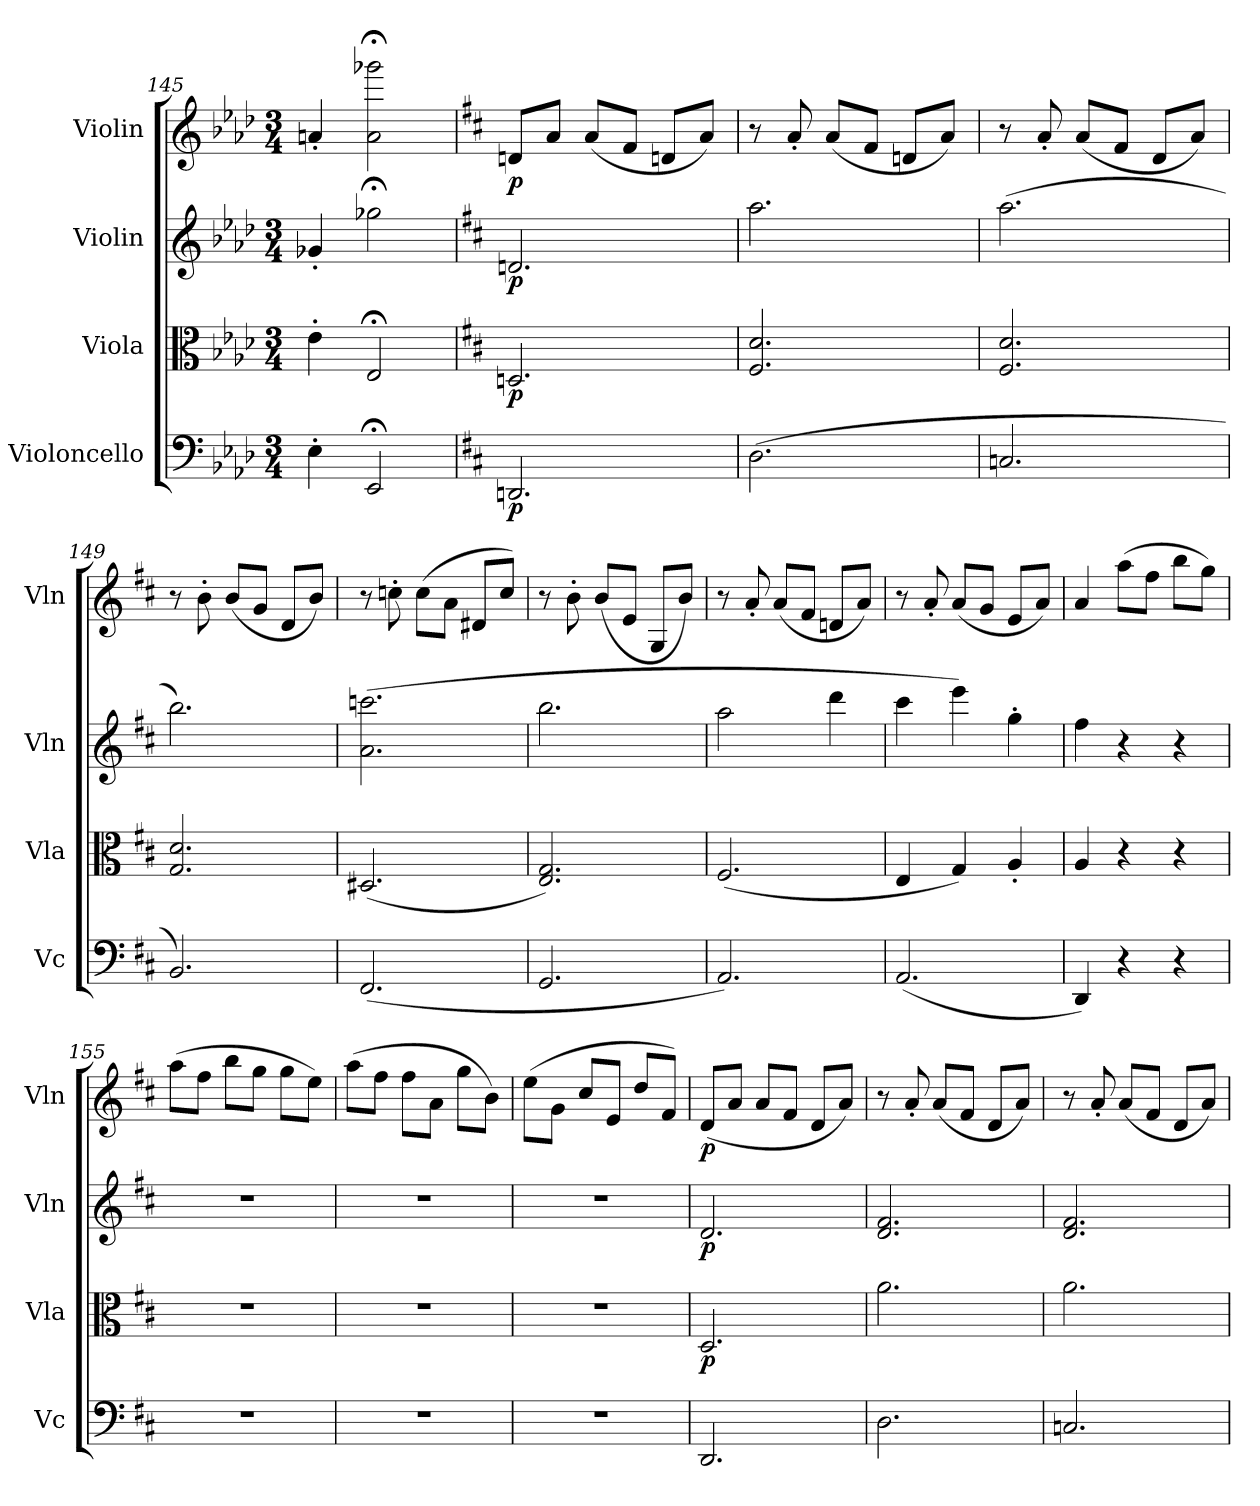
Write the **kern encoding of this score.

**kern	**dynam	**kern	**dynam	**kern	**dynam	**kern	**dynam
*part4	*part4	*part3	*part3	*part2	*part2	*part1	*part1
*staff4	*staff4	*staff3	*staff3	*staff2	*staff2	*staff1	*staff1
*I"Violoncello	*	*I"Viola	*	*I"Violin	*	*I"Violin	*
*I'Vc	*	*I'Vla	*	*I'Vln	*	*I'Vln	*
*clefF4	*	*clefC3	*	*clefG2	*	*clefG2	*
*k[b-e-a-d-]	*	*k[b-e-a-d-]	*	*k[b-e-a-d-]	*	*k[b-e-a-d-]	*
*M3/4	*	*M3/4	*	*M3/4	*	*M3/4	*
=145	=145	=145	=145	=145	=145	=145	=145
4E-'\	.	4e-'\	.	4g-X'/	.	4an'/	.
2EE-;</	.	2E-;</	.	2gg-X;<\	.	2a;<\ 2ggg-X;<\	.
=146	=146	=146	=146	=146	=146	=146	=146
*k[f#c#]	*	*k[f#c#]	*	*k[f#c#]	*	*k[f#c#]	*
2.DDn/	p	2.Dn/	p	2.dn/	p	8dn/L	p
.	.	.	.	.	.	8a/J	.
.	.	.	.	.	.	(8a/L	.
.	.	.	.	.	.	8f#/J	.
.	.	.	.	.	.	8dn/L	.
.	.	.	.	.	.	8a/J)	.
=147	=147	=147	=147	=147	=147	=147	=147
(2.D\	.	2.F#/ 2.d/	.	2.aa\	.	8r	.
.	.	.	.	.	.	8a'/	.
.	.	.	.	.	.	(8a/L	.
.	.	.	.	.	.	8f#/J	.
.	.	.	.	.	.	8dn/L	.
.	.	.	.	.	.	8a/J)	.
=148	=148	=148	=148	=148	=148	=148	=148
2.Cn/	.	2.F#/ 2.d/	.	(2.aa\	.	8r	.
.	.	.	.	.	.	8a'/	.
.	.	.	.	.	.	(8a/L	.
.	.	.	.	.	.	8f#/J	.
.	.	.	.	.	.	8d/L	.
.	.	.	.	.	.	8a/J)	.
=149	=149	=149	=149	=149	=149	=149	=149
2.BB/)	.	2.G/ 2.d/	.	2.bb\)	.	8r	.
.	.	.	.	.	.	8b'\	.
.	.	.	.	.	.	(8b/L	.
.	.	.	.	.	.	8g/J	.
.	.	.	.	.	.	8d/L	.
.	.	.	.	.	.	8b/J)	.
=150	=150	=150	=150	=150	=150	=150	=150
(2.FF#/	.	(2.D#X/	.	(2.a\ 2.cccn\	.	8r	.
.	.	.	.	.	.	8ccn'\	.
.	.	.	.	.	.	(8cc\L	.
.	.	.	.	.	.	8a\J	.
.	.	.	.	.	.	8d#X/L	.
.	.	.	.	.	.	8cc/J)	.
=151	=151	=151	=151	=151	=151	=151	=151
2.GG/	.	2.E/ 2.G/)	.	2.bb\	.	8r	.
.	.	.	.	.	.	8b'\	.
.	.	.	.	.	.	(8b/L	.
.	.	.	.	.	.	8e/J	.
.	.	.	.	.	.	8G/L	.
.	.	.	.	.	.	8b/J)	.
=152	=152	=152	=152	=152	=152	=152	=152
2.AA/)	.	(2.F#/	.	2aa\	.	8r	.
.	.	.	.	.	.	8a'/	.
.	.	.	.	.	.	(8a/L	.
.	.	.	.	.	.	8f#/J	.
.	.	.	.	4ddd\	.	8dn/L	.
.	.	.	.	.	.	8a/J)	.
=153	=153	=153	=153	=153	=153	=153	=153
(2.AA/	.	4E/	.	4ccc#\	.	8r	.
.	.	.	.	.	.	8a'/	.
.	.	4G/)	.	4eee\)	.	(8a/L	.
.	.	.	.	.	.	8g/J	.
.	.	4A'/	.	4gg'\	.	8e/L	.
.	.	.	.	.	.	8a/J)	.
=154	=154	=154	=154	=154	=154	=154	=154
4DD/)	.	4A/	.	4ff#\	.	4a/	.
4r	.	4r	.	4r	.	(8aa\L	.
.	.	.	.	.	.	8ff#\J	.
4r	.	4r	.	4r	.	8bb\L	.
.	.	.	.	.	.	8gg\J)	.
=155	=155	=155	=155	=155	=155	=155	=155
2.r	.	2.r	.	2.r	.	(8aa\L	.
.	.	.	.	.	.	8ff#\J	.
.	.	.	.	.	.	8bb\L	.
.	.	.	.	.	.	8gg\J	.
.	.	.	.	.	.	8gg\L	.
.	.	.	.	.	.	8ee\J)	.
=156	=156	=156	=156	=156	=156	=156	=156
2.r	.	2.r	.	2.r	.	(8aa\L	.
.	.	.	.	.	.	8ff#\J	.
.	.	.	.	.	.	8ff#\L	.
.	.	.	.	.	.	8a\J	.
.	.	.	.	.	.	8gg\L	.
.	.	.	.	.	.	8b\J)	.
=157	=157	=157	=157	=157	=157	=157	=157
2.r	.	2.r	.	2.r	.	(8ee\L	.
.	.	.	.	.	.	8g\J	.
.	.	.	.	.	.	8cc#/L	.
.	.	.	.	.	.	8e/J	.
.	.	.	.	.	.	8dd/L	.
.	.	.	.	.	.	8f#/J)	.
=158	=158	=158	=158	=158	=158	=158	=158
2.DD/	.	2.D/	p	2.d/	p	(8d/L	p
.	.	.	.	.	.	8a/J	.
.	.	.	.	.	.	8a/L	.
.	.	.	.	.	.	8f#/J	.
.	.	.	.	.	.	8d/L	.
.	.	.	.	.	.	8a/J)	.
=159	=159	=159	=159	=159	=159	=159	=159
2.D\	.	2.a\	.	2.d/ 2.f#/	.	8r	.
.	.	.	.	.	.	8a'/	.
.	.	.	.	.	.	(8a/L	.
.	.	.	.	.	.	8f#/J	.
.	.	.	.	.	.	8d/L	.
.	.	.	.	.	.	8a/J)	.
=160	=160	=160	=160	=160	=160	=160	=160
2.Cn/	.	2.a\	.	2.d/ 2.f#/	.	8r	.
.	.	.	.	.	.	8a'/	.
.	.	.	.	.	.	(8a/L	.
.	.	.	.	.	.	8f#/J	.
.	.	.	.	.	.	8d/L	.
.	.	.	.	.	.	8a/J)	.
=	=	=	=	=	=	=	=
*-	*-	*-	*-	*-	*-	*-	*-
